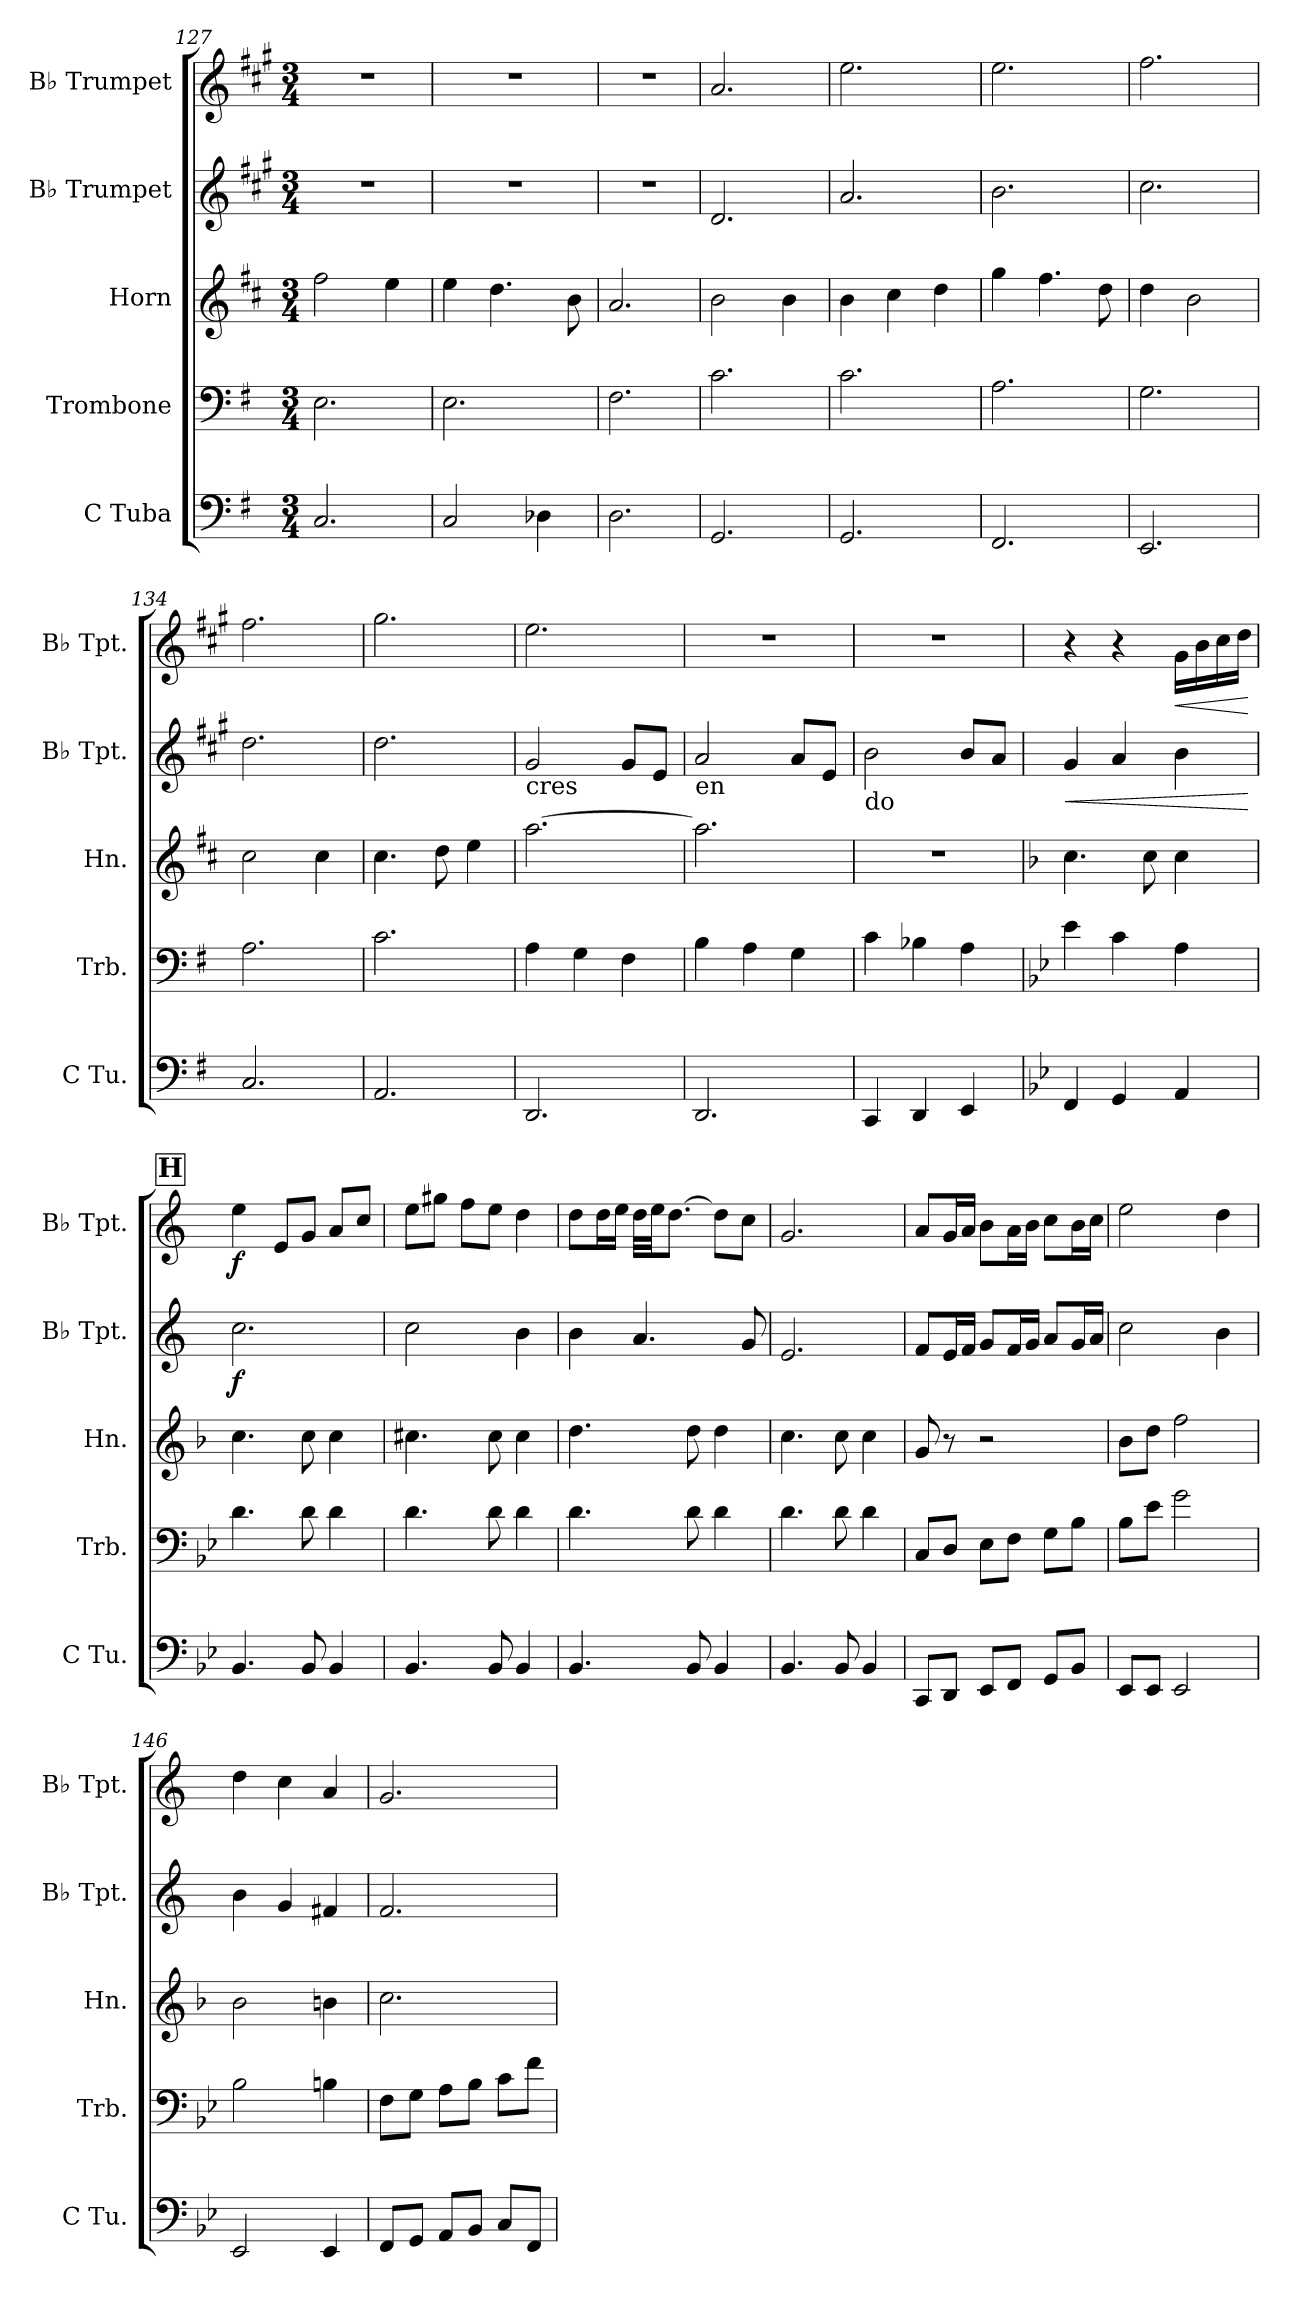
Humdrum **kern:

**kern	**kern	**kern	**kern	**dynam	**kern	**dynam
*part5	*part4	*part3	*part2	*part2	*part1	*part1
*staff5	*staff4	*staff3	*staff2	*staff2	*staff1	*staff1
*I"C Tuba	*I"Trombone	*I"Horn	*I"B♭ Trumpet	*	*I"B♭ Trumpet	*
*I'C Tu.	*I'Trb.	*I'Hn.	*I'B♭ Tpt.	*	*I'B♭ Tpt.	*
*clefF4	*clefF4	*clefG2	*clefG2	*	*clefG2	*
*	*	*ITrd4c7	*ITrd1c2	*	*ITrd1c2	*
*k[f#]	*k[f#]	*k[f#]	*k[f#]	*	*k[f#]	*
*G:	*G:	*G:	*G:	*	*G:	*
*M3/4	*M3/4	*M3/4	*M3/4	*	*M3/4	*
=127	=127	=127	=127	=127	=127	=127
2.C/	2.E\	2b\	2.r	.	2.r	.
.	.	4a\	.	.	.	.
=128	=128	=128	=128	=128	=128	=128
2C/	2.E\	4a\	2.r	.	2.r	.
.	.	4.g\	.	.	.	.
4D-X\	.	.	.	.	.	.
.	.	8e\	.	.	.	.
=129	=129	=129	=129	=129	=129	=129
2.D\	2.F#\	2.d/	2.r	.	2.r	.
=130	=130	=130	=130	=130	=130	=130
2.GG/	2.c\	2e\	2.c/	.	2.g/	.
.	.	4e\	.	.	.	.
=131	=131	=131	=131	=131	=131	=131
2.GG/	2.c\	4e\	2.g/	.	2.dd\	.
.	.	4f#\	.	.	.	.
.	.	4g\	.	.	.	.
=132	=132	=132	=132	=132	=132	=132
2.FF#/	2.A\	4cc\	2.a\	.	2.dd\	.
.	.	4.b\	.	.	.	.
.	.	8g\	.	.	.	.
!!LO:PB:g=z
=133	=133	=133	=133	=133	=133	=133
2.EE/	2.G\	4g\	2.b\	.	2.ee\	.
.	.	2e\	.	.	.	.
=134	=134	=134	=134	=134	=134	=134
2.C/	2.A\	2f#\	2.cc\	.	2.ee\	.
.	.	4f#\	.	.	.	.
=135	=135	=135	=135	=135	=135	=135
2.AA/	2.c\	4.f#\	2.cc\	.	2.ff#\	.
.	.	8g\	.	.	.	.
.	.	4a\	.	.	.	.
=136	=136	=136	=136	=136	=136	=136
!	!	!	!LO:TX:b:t=cres	!	!	!
2.DD/	4A\	[2.dd\	2f#/	.	2.dd\	.
.	4G\	.	.	.	.	.
.	4F#\	.	8f#/L	.	.	.
.	.	.	8d/J	.	.	.
=137	=137	=137	=137	=137	=137	=137
!	!	!	!LO:TX:b:t=en	!	!	!
2.DD/	4B\	2.dd\]	2g/	.	2.r	.
.	4A\	.	.	.	.	.
.	4G\	.	8g/L	.	.	.
.	.	.	8d/J	.	.	.
=138	=138	=138	=138	=138	=138	=138
!	!	!	!LO:TX:b:t=do	!	!	!
4CC/	4c\	2.r	2a\	.	2.r	.
4DD/	4B-X\	.	.	.	.	.
4EE/	4A\	.	8a/L	.	.	.
.	.	.	8g/J	.	.	.
=139	=139	=139	=139	=139	=139	=139
*k[b-e-]	*k[b-e-]	*k[b-e-]	*k[b-e-]	*	*k[b-e-]	*
*B-:	*B-:	*B-:	*B-:	*	*B-:	*
!	!	!	!	!LO:HP:b	!	!
4FF/	4e-\	4.f\	4f/	<	4r	.
4GG/	4c\	.	4g/	.	4r	.
.	.	8f\	.	.	.	.
!	!	!	!	!	!	!LO:HP:b
4AA/	4A\	4f\	4a\	.	16f\LL	<
.	.	.	.	.	16a\	.
.	.	.	.	.	16b-\	.
.	.	.	.	.	16cc\JJ	.
.	.	.	.	[	.	[
!!LO:REH:place=s1:a:t=H
=140	=140	=140	=140	=140	=140	=140
!	!	!	!	!LO:DY:b	!	!LO:DY:b
4.BB-/	4.d\	4.f\	2.b-\	f	4dd\	f
.	.	.	.	.	8d/L	.
8BB-/	8d\	8f\	.	.	8f/J	.
4BB-/	4d\	4f\	.	.	8g/L	.
.	.	.	.	.	8b-/J	.
!!LO:PB:g=z
=141	=141	=141	=141	=141	=141	=141
4.BB-/	4.d\	4.f#X\	2b-\	.	8dd\L	.
.	.	.	.	.	8ff#X\J	.
.	.	.	.	.	8ee-\L	.
8BB-/	8d\	8f#\	.	.	8dd\J	.
4BB-/	4d\	4f#\	4a\	.	4cc\	.
!!LO:PB:g=z
=142	=142	=142	=142	=142	=142	=142
4.BB-/	4.d\	4.g\	4a\	.	8cc\L	.
.	.	.	.	.	16cc\L	.
.	.	.	.	.	16dd\JJ	.
.	.	.	4.g/	.	32cc\LLL	.
.	.	.	.	.	32dd\JJ	.
.	.	.	.	.	[8.cc\J	.
8BB-/	8d\	8g\	.	.	.	.
4BB-/	4d\	4g\	.	.	8cc\L]	.
.	.	.	8f/	.	8b-\J	.
=143	=143	=143	=143	=143	=143	=143
4.BB-/	4.d\	4.f\	2.d/	.	2.f/	.
8BB-/	8d\	8f\	.	.	.	.
4BB-/	4d\	4f\	.	.	.	.
=144	=144	=144	=144	=144	=144	=144
8CC/L	8C/L	8c/	8e-/L	.	8g/L	.
8DD/J	8D/J	8r	16d/L	.	16f/L	.
.	.	.	16e-/JJ	.	16g/JJ	.
8EE-/L	8E-\L	2r	8f/L	.	8a\L	.
8FF/J	8F\J	.	16e-/L	.	16g\L	.
.	.	.	16f/JJ	.	16a\JJ	.
8GG/L	8G\L	.	8g/L	.	8b-\L	.
8BB-/J	8B-\J	.	16f/L	.	16a\L	.
.	.	.	16g/JJ	.	16b-\JJ	.
=145	=145	=145	=145	=145	=145	=145
8EE-/L	8B-\L	8e-\L	2b-\	.	2dd\	.
8EE-/J	8e-\J	8g\J	.	.	.	.
2EE-/	2g\	2b-\	.	.	.	.
.	.	.	4a\	.	4cc\	.
=146	=146	=146	=146	=146	=146	=146
2EE-/	2B-\	2e-\	4a\	.	4cc\	.
.	.	.	4f/	.	4b-\	.
4EE-/	4Bn\	4en\	4en/	.	4g/	.
=147	=147	=147	=147	=147	=147	=147
8FF/L	8F\L	2.f\	2.e-/	.	2.f/	.
8GG/J	8G\J	.	.	.	.	.
8AA/L	8A\L	.	.	.	.	.
8BB-/J	8B-\J	.	.	.	.	.
8C/L	8c\L	.	.	.	.	.
8FF/J	8f\J	.	.	.	.	.
=	=	=	=	=	=	=
*-	*-	*-	*-	*-	*-	*-
